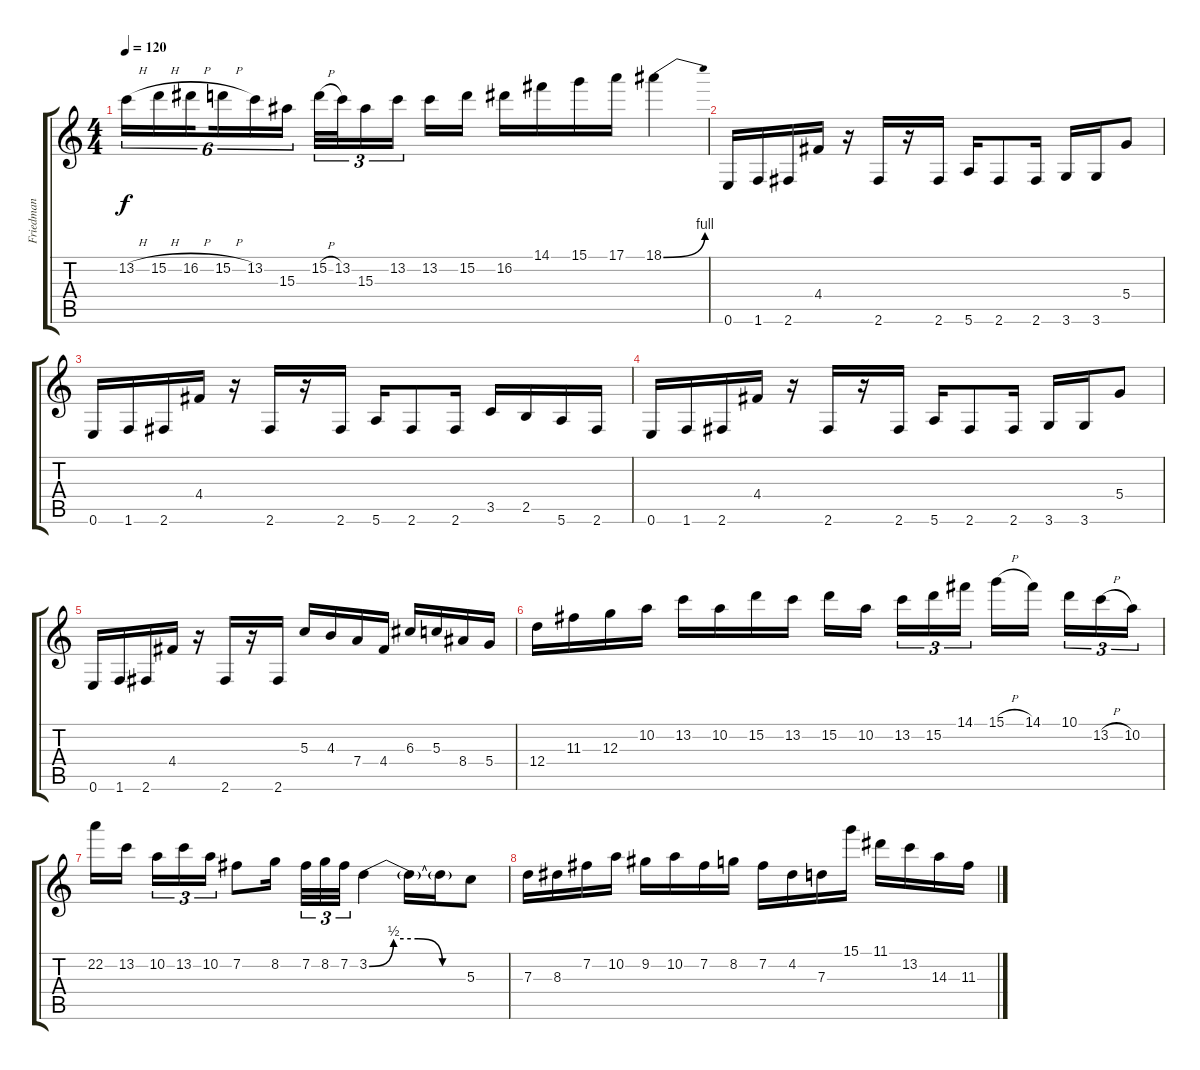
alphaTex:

\track ("Friedman" "Friedman") {instrument distortionguitar}
\staff {score tabs}
\tuning (E4 B3 G3 D3 A2 E2) {hide}
\ts (4 4)
\tempo 120
\clef g2
\ks c
13.2{h}.16{tu (6 4) dy f} 15.2{h}.16{tu (6 4)} 16.2{h}.16{tu (6 4) beam splitsecondary} 15.2{h}.16{tu (6 4)} 13.2.16{tu (6 4)} 15.3.16{tu (6 4)} 15.2{h}.32{tu (3 2)} 13.2.32{tu (3 2)} 15.3.16{tu (3 2)} 13.2.16{tu (3 2) beam splitsecondary} 13.2.16 15.2.16 16.2.16 14.1.16 15.1.16 17.1.16 18.1{be (bend 0 0 60 4)}.4 |
0.6.16 1.6.16 2.6.16 4.4.16 r.16 2.6.16 r.16 2.6.16 5.6.16 2.6.8 2.6.16 3.6.16 3.6.16 5.4.8 |
0.6.16 1.6.16 2.6.16 4.4.16 r.16 2.6.16 r.16 2.6.16 5.6.16 2.6.8 2.6.16 3.5.16 2.5.16 5.6.16 2.6.16 |
0.6.16 1.6.16 2.6.16 4.4.16 r.16 2.6.16 r.16 2.6.16 5.6.16 2.6.8 2.6.16 3.6.16 3.6.16 5.4.8 |
0.6.16 1.6.16 2.6.16 4.4.16 r.16 2.6.16 r.16 2.6.16 5.3.16 4.3.16 7.4.16 4.4.16 6.3.16 5.3.16 8.4.16 5.4.16 |
12.4.16 11.3.16 12.3.16 10.2.16 13.2.16 10.2.16 15.2.16 13.2.16 15.2.16 10.2.16{beam splitsecondary} 13.2.16{tu (3 2)} 15.2.16{tu (3 2)} 14.1.16{tu (3 2)} 15.1{h}.16 14.1.16{beam splitsecondary} 10.1.16{tu (3 2)} 13.2{h}.16{tu (3 2)} 10.2.16{tu (3 2)} |
22.2.16 13.2.16{beam splitsecondary} 10.2.16{tu (3 2)} 13.2.16{tu (3 2)} 10.2.16{tu (3 2)} 7.2.8 8.2.16{beam splitsecondary} 7.2.32{tu (3 2)} 8.2.32{tu (3 2)} 7.2.32{tu (3 2)} 3.2{be (custom 0 0 15 2 30 2 45 0 60 0)}.4 3.2{t}.16 3.2{t}.16 5.3.8 |
7.3.16 8.3.16 7.2.16 10.2.16 9.2.16 10.2.16 7.2.16 8.2.16 7.2.16 4.2.16 7.3.16 15.1.16 11.1.16 13.2.16 14.3.16 11.3.16
